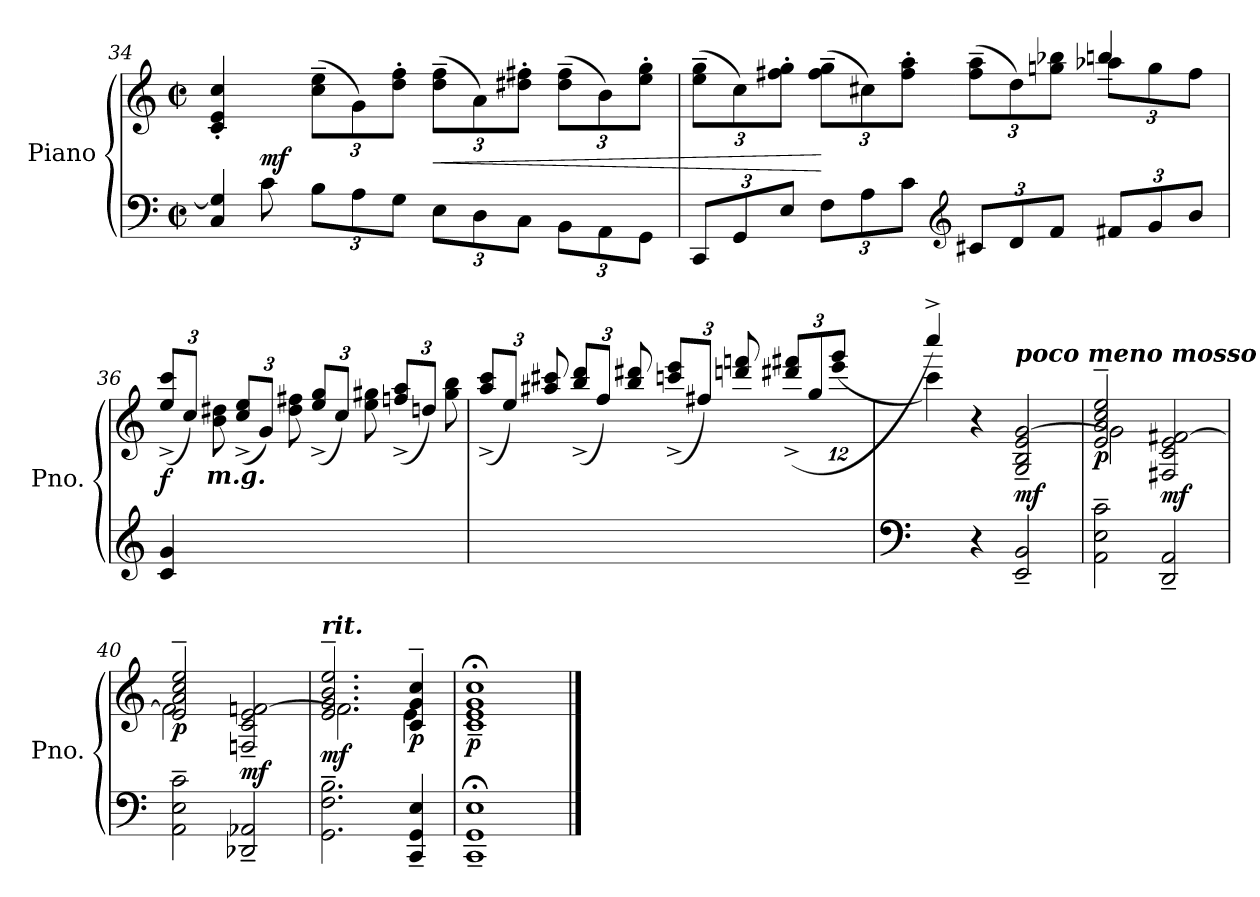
**kern	**kern	**dynam
*part1	*part1	*part1
*staff2	*staff1	*staff1/2
*I"Piano	*	*
*I'Pno.	*	*
!!LO:LB:g=z
*clefF4	*clefG2	*
*k[]	*k[]	*
*M2/2	*M2/2	*
*met(c|)	*met(c|)	*
=34	=34	=34
*^	*	*
4C/ 4G/]	8ryy	4c/' 4e/' 4cc/'	.
!	!	!	!LO:DY:a=2
.	8c\	.	mf
*Xbrackettup	*	*Xbrackettup	*
12B\L	2.ryy	(>12cc\~ 12ee\~L	.
12A\	.	12g\)	.
12G\J	.	12dd\' 12ff\'J	.
!	!	!	!LO:HP:b
12E\L	.	(>12dd\~ 12ff\~L	<
12D\	.	12a\)	.
12C\J	.	12dd#X\' 12ff#X\'J	.
12BB\L	.	(>12dd#\~ 12ff#\~L	.
12AA\	.	12b\)	.
12GG\J	.	12ee\' 12gg\'J	.
*v	*v	*	*
=35	=35	=35
*	*^	*
12CC/L	(>12ee\~ 12gg\~L	2.ryy	.
12GG/	12cc\)	.	.
12E/J	12ff#X\' 12gg\'J	.	.
12F\L	(>12ff#\~ 12gg\~L	.	[
12A\	12cc#X\)	.	.
12c\J	12ff#\' 12aa\'J	.	.
*clefG2	*	*	*
12c#X/L	(>12ff#\~ 12aa\~L	.	.
12d/	12dd\)	.	.
12f/J	12ggn\ 12bb-X\J	.	.
12f#X/L	12aa-X\L	4bbn~/	.
12g/	12gg\	.	.
12b/J	12ff#\J	.	.
*	*v	*v	*
=36	=36	=36
!	!	!LO:DY:b
4c/ 4g/	(>12ee/^ 12ccc/^L	f
.	12cc/J)	.
!	!LO:TX:b:Bi:t=m.g.	!
.	12b\ 12dd#X\	.
4ryy	(>12cc/^ 12ee/^L	.
.	12g/J)	.
.	12dd#\ 12ff#X\	.
2ryy	(>12ee/^ 12gg/^L	.
.	12cc/J)	.
.	12ee\ 12gg#X\	.
.	(>12ffn/^ 12aa/^L	.
.	12ddn/J)	.
.	12gg#\ 12bb\	.
!!LO:LB:g=z
=37	=37	=37
*	*^	*
1ryy	(>12aa/^ 12ccc/^L	12%11ryy	.
.	12ee/J)	.	.
.	12aa#X/ 12ccc#X/	.	.
.	(>12bb/^ 12ddd/^L	.	.
.	12ff/J)	.	.
.	12bb/ 12ddd#X/	.	.
.	(>12cccn/^ 12eee/^L	.	.
.	12ff#X/J)	.	.
.	12dddn/ 12fffn/	.	.
.	(>12ddd#X/^ 12fff#X/^L	.	.
.	12gg/	.	.
.	12ggg/J	(<12eee\	.
=38	=38	=38	=38
*clefF4	*	*	*
4ryy	4cccc^/)	4ccc\)	.
*	*MM80	*	*
4r	4r	2.ryy	.
!	!LO:TX:a:Bi:t=poco meno mosso	!	!
!	!	!	!LO:DY:b
2EE/~ 2BB/~	2G/~ 2B/~ 2e/~ [2g/~	.	mf
=39	=39	=39	=39
*	*MM80	*	*
!	!	!	!LO:DY:b
2AA\~ 2E\~ 2c\~	2e/~ 2a/~ 2cc/~ 2ee/~	2g\]	p
!	!	!	!LO:DY:b
2DD/~ 2AA/~	2F#X/ 2c/ 2e/ [2f#X/	2ryy	mf
=40	=40	=40	=40
!	!	!	!LO:DY:b
2AA\~ 2E\~ 2c\~	2e/~ 2a/~ 2cc/~ 2ee/~	2f#\]	p
*	*MM80	*	*
!	!	!	!LO:DY:b
2DD-X/~ 2AA-X/~	2Fn/~ 2c/~ 2e/~ [2fn/~	2ryy	mf
=41	=41	=41	=41
*	*MM80	*	*
!	!LO:TX:a:Bi:t=rit.	!	!
!	!	!	!LO:DY:b
2.GG\~ 2.F\~ 2.B\~	2.e/~ 2.g/~ 2.b/~ 2.ee/~	2.f\]	mf
*	*MM80	*	*
!	!	!	!LO:DY:b
4CC/~ 4GG/~ 4E/~	4c/~ 4g/~ 4cc/~	4e\	p
=42	=42	=42	=42
!	!	!	!LO:DY:b
*	*v	*v	*
1CC;<~ 1GG;<~ 1E;<~	1c;<~ 1e;<~ 1g;<~ 1cc;<~	p
==	==	==
*-	*-	*-
